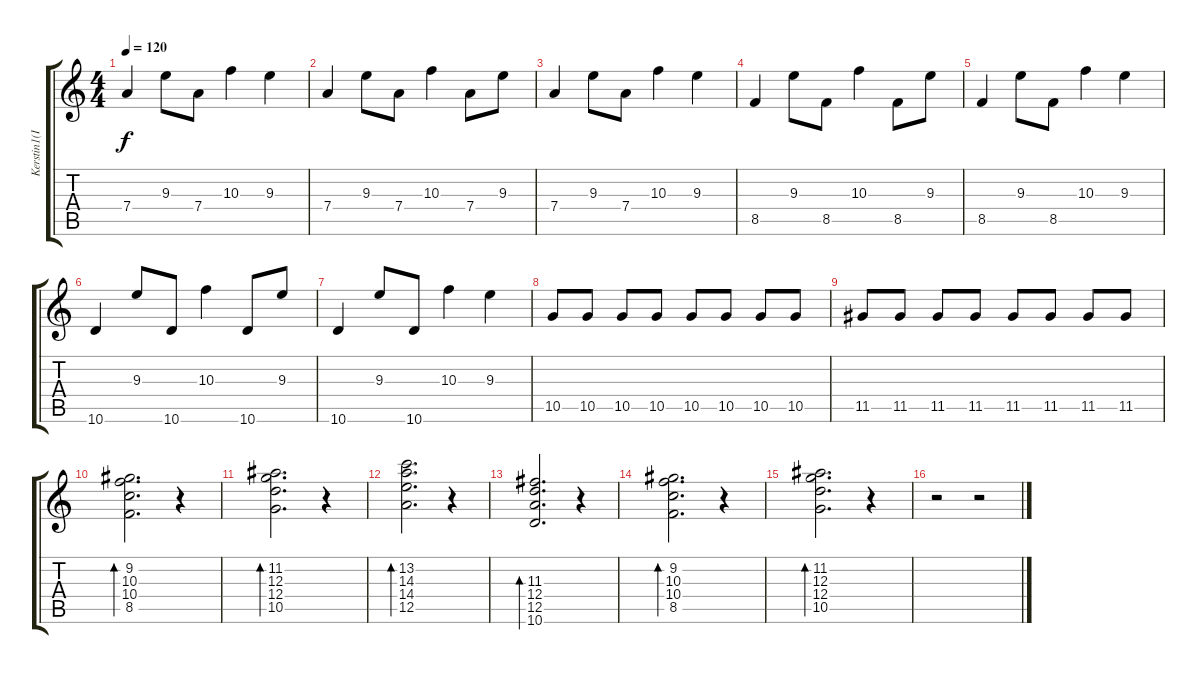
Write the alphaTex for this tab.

\track ("Kerstin1(Intro/Solo)" "Kerstin1(I") {instrument acousticguitarnylon}
\staff {score tabs}
\tuning (E4 B3 G3 D3 A2 E2) {hide}
\ts (4 4)
\tempo 120
\clef g2
\ks c
7.4.4{dy f} 9.3.8 7.4.8 10.3.4 9.3.4 |
7.4.4 9.3.8 7.4.8 10.3.4 7.4.8 9.3.8 |
7.4.4 9.3.8 7.4.8 10.3.4 9.3.4 |
8.5.4 9.3.8 8.5.8 10.3.4 8.5.8 9.3.8 |
8.5.4 9.3.8 8.5.8 10.3.4 9.3.4 |
10.6.4 9.3.8 10.6.8 10.3.4 10.6.8 9.3.8 |
10.6.4 9.3.8 10.6.8 10.3.4 9.3.4 |
10.5.8 10.5.8 10.5.8 10.5.8 10.5.8 10.5.8 10.5.8 10.5.8 |
11.5.8 11.5.8 11.5.8 11.5.8 11.5.8 11.5.8 11.5.8 11.5.8 |
(9.2 10.3 10.4 8.5).2{d bd 60} r.4 |
(11.2 12.3 12.4 10.5).2{d bd 60} r.4 |
(13.2 14.3 14.4 12.5).2{d bd 60} r.4 |
(11.3 12.4 12.5 10.6).2{d bd 60} r.4 |
(9.2 10.3 10.4 8.5).2{d bd 60} r.4 |
(11.2 12.3 12.4 10.5).2{d bd 60} r.4 |
r.2 r.2
